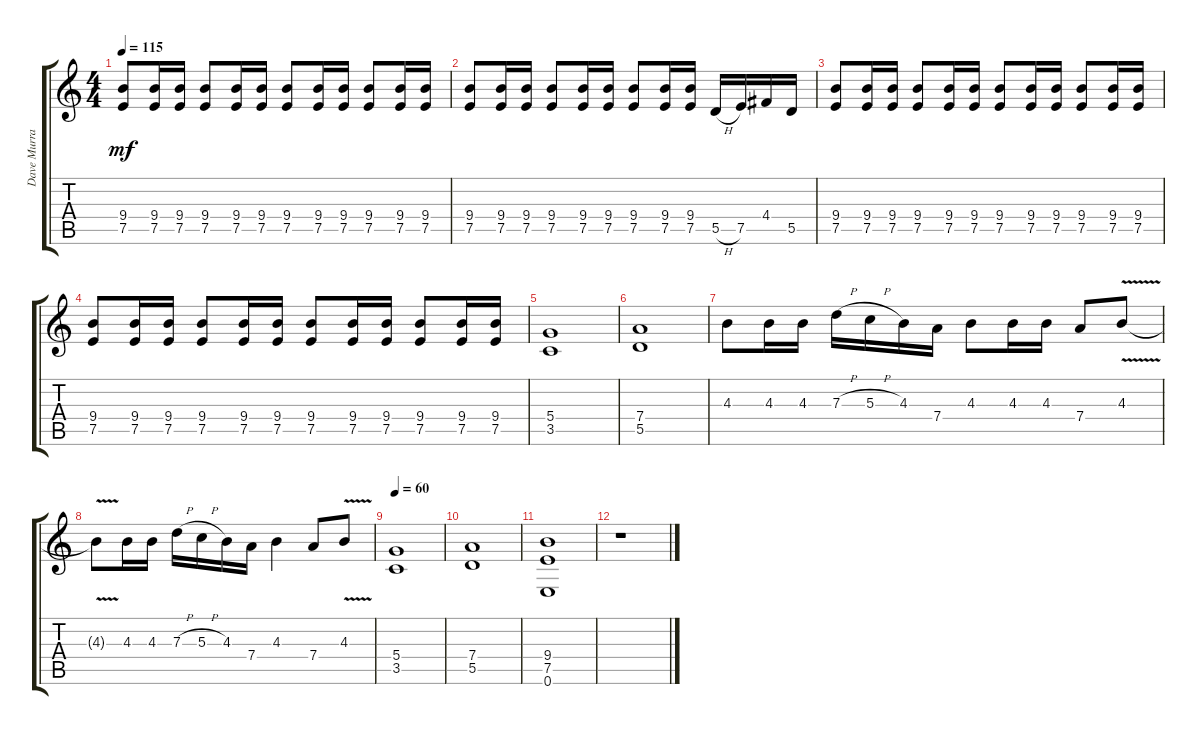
\track ("Dave Murray" "Dave Murra") {instrument distortionguitar}
\staff {score tabs}
\tuning (E4 B3 G3 D3 A2 E2) {hide}
\ts (4 4)
\tempo 115
\clef g2
\ks c
(9.4 7.5).8{dy mf} (9.4 7.5).16 (9.4 7.5).16 (9.4 7.5).8 (9.4 7.5).16 (9.4 7.5).16 (9.4 7.5).8 (9.4 7.5).16 (9.4 7.5).16 (9.4 7.5).8 (9.4 7.5).16 (9.4 7.5).16 |
(9.4 7.5).8 (9.4 7.5).16 (9.4 7.5).16 (9.4 7.5).8 (9.4 7.5).16 (9.4 7.5).16 (9.4 7.5).8 (9.4 7.5).16 (9.4 7.5).16 5.5{h}.16 7.5.16 4.4.16 5.5.16 |
(9.4 7.5).8 (9.4 7.5).16 (9.4 7.5).16 (9.4 7.5).8 (9.4 7.5).16 (9.4 7.5).16 (9.4 7.5).8 (9.4 7.5).16 (9.4 7.5).16 (9.4 7.5).8 (9.4 7.5).16 (9.4 7.5).16 |
(9.4 7.5).8 (9.4 7.5).16 (9.4 7.5).16 (9.4 7.5).8 (9.4 7.5).16 (9.4 7.5).16 (9.4 7.5).8 (9.4 7.5).16 (9.4 7.5).16 (9.4 7.5).8 (9.4 7.5).16 (9.4 7.5).16 |
(5.4 3.5).1 |
(7.4 5.5).1 |
4.3.8 4.3.16 4.3.16 7.3{h}.16 5.3{h}.16 4.3.16 7.4.16 4.3.8 4.3.16 4.3.16 7.4.8 4.3{v}.8 |
4.3{t}.8 4.3.16 4.3.16 7.3{h}.16 5.3{h}.16 4.3.16 7.4.16 4.3.4 7.4.8 4.3{v}.8 |
\tempo 60
(5.4 3.5).1 |
(7.4 5.5).1 |
(9.4 7.5 0.6).1 |
r.1
